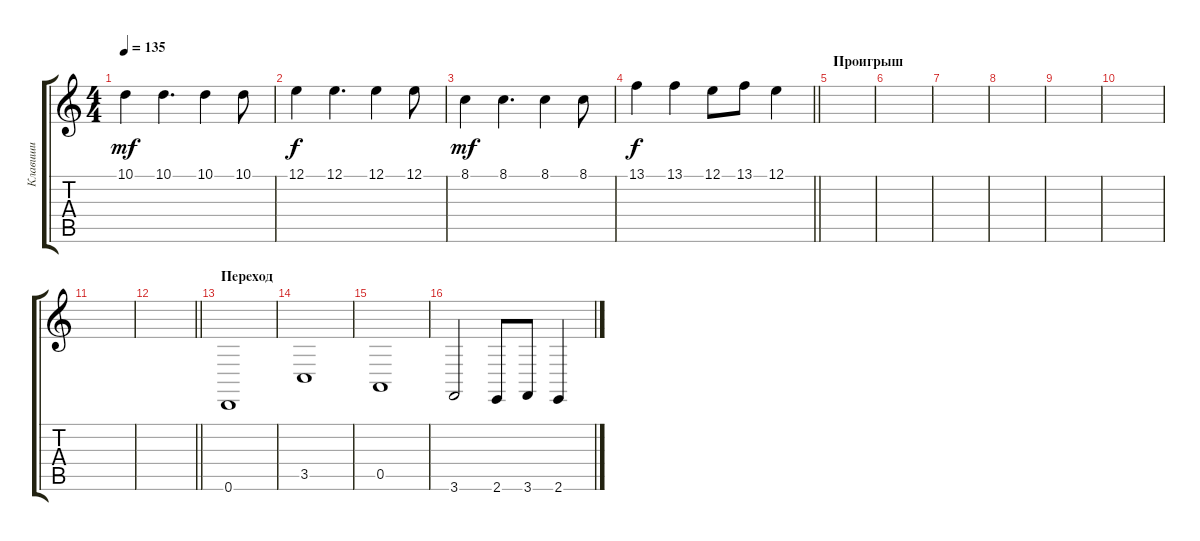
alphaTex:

\track ("Клавиши" "Клавиши") {instrument pad4choir}
\staff {score tabs}
\tuning (E4 B3 G3 D3 A2 D2) {hide}
\ts (4 4)
\tempo 135
\clef g2
\ks c
10.1.4{dy mf instrument pad4choir} 10.1.4{d} 10.1.4 10.1.8 |
12.1.4{dy f} 12.1.4{d} 12.1.4 12.1.8 |
8.1.4{dy mf} 8.1.4{d} 8.1.4 8.1.8 |
\barLineRight lightlight
13.1.4{dy f} 13.1.4 12.1.8 13.1.8 12.1.4 |
\section ("" "Проигрыш")
|
|
|
|
|
|
|
\barLineRight lightlight
|
\section ("" "Переход")
0.6.1 |
3.5.1 |
0.5.1 |
3.6.2 2.6.8 3.6.8 2.6.4
